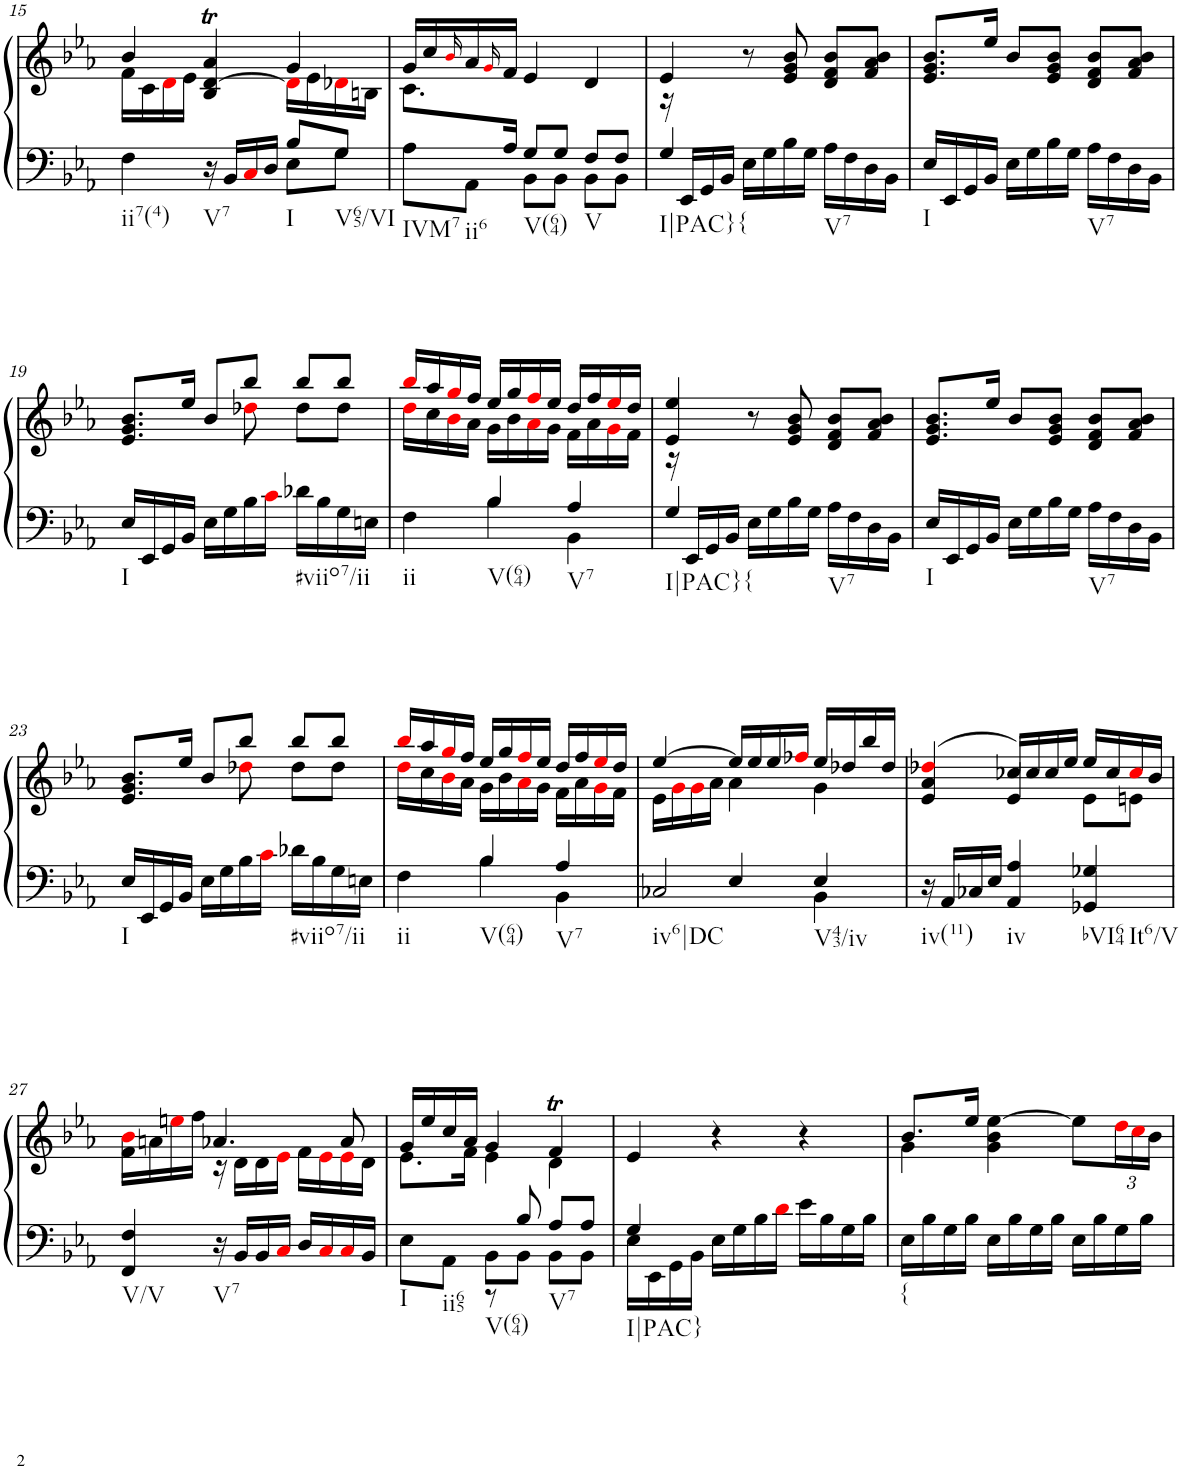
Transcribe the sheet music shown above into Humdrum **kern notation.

**kern	**kern
*part1	*part1
*staff2	*staff1
*I"Piano	*
*I'Pno.	*
!!LO:PB:g=z
*clefF4	*clefG2
*k[b-e-a-]	*k[b-e-a-]
*M3/4	*M3/4
=15	=15
*^	*^
!LO:TX:b:t=ii7(4)	!	!	!
4F\	2ryy	4b-/	16f\LL
.	.	.	16c\
.	.	.	16di\
.	.	.	16e-\JJ
!LO:TX:b:t=V7	!	!	!
16r	.	4a-T/	4B-/ [4d/
16BB-/LL	.	.	.
16Ci/	.	.	.
16D/JJ	.	.	.
!LO:TX:b:t=I	!	!	!
8E-\L	8B-/L	4g/	16di\LL]
.	.	.	16e-\
!LO:TX:b:t=V65/VI	!	!	!
8G\J	8G/J	.	16d-Xi\
.	.	.	16Bn\JJ
=16	=16	=16	=16
!LO:TX:b:t=IVM7	!	!	!
8A-\L	8.ryy	16g/LL	8.c\L
.	.	16cc/	.
.	.	16qb-i/	.
!LO:TX:b:t=ii6	!	!	!
8AA-\J	.	16a-/	.
.	.	16qgi/	.
.	16A-/Jk	16f/JJ	2ryy
!LO:TX:b:t=V(64)	!	!	!
8BB-\L	8G/L	4e-/	.
8BB-\J	8G/J	.	.
!LO:TX:b:t=V	!	!	!
8BB-\L	8F/L	4d/	.
8BB-\J	8F/J	.	.
.	.	.	16ryy
=17	=17	=17	=17
!LO:TX:b:t=I|PAC}{	!	!	!
*	*	*v	*v
16r	4G/	4e-/
16EE-/LL	.	.
16GG/	.	.
16BB-/JJ	.	.
16E-\LL	2ryy	8r
16G\	.	.
16B-\	.	8e-/ 8g/ 8b-/
16G\JJ	.	.
!LO:TX:b:t=V7	!	!
16A-\LL	.	8d/ 8f/ 8b-/L
16F\	.	.
16D\	.	8f/ 8a-/ 8b-/J
16BB-\JJ	.	.
*v	*v	*
=18	=18
!LO:TX:b:t=I	!
16E-/LL	8.e-/ 8.g/ 8.b-/L
16EE-/	.
16GG/	.
16BB-/JJ	16ee-/Jk
16E-\LL	8b-/L
16G\	.
16B-\	8e-/ 8g/ 8b-/J
16G\JJ	.
!LO:TX:b:t=V7	!
16A-\LL	8d/ 8f/ 8b-/L
16F\	.
16D\	8f/ 8a-/ 8b-/J
16BB-\JJ	.
!!LO:LB:g=z
=19	=19
*	*^
!LO:TX:b:t=I	!	!
16E-/LL	8.e-/ 8.g/ 8.b-/L	4.ryy
16EE-/	.	.
16GG/	.	.
16BB-/JJ	16ee-/Jk	.
16E-\LL	8b-/L	.
16G\	.	.
16B-\	8bb-/J	8dd-Xi\
16ci\JJ	.	.
!LO:TX:b:t=#viio7/ii	!	!
16d-X\LL	8bb-/L	8dd-\L
16B-\	.	.
16G\	8bb-/J	8dd-\J
16En\JJ	.	.
=20	=20	=20
*^	*	*
!LO:TX:b:t=ii	!	!	!
4F\	4ryy	16bb-i/LL	16ddi\LL
.	.	16aa-/	16cc\
.	.	16ggi/	16b-i\
.	.	16ff/JJ	16a-\JJ
!LO:TX:b:t=V(64)	!	!	!
4B-/	4B-\	16ee-/LL	16g\LL
.	.	16gg/	16b-\
.	.	16ffi/	16a-i\
.	.	16ee-/JJ	16g\JJ
!LO:TX:b:t=V7	!	!	!
4A-/	4BB-\	16dd/LL	16f\LL
.	.	16ff/	16a-\
.	.	16ee-i/	16gi\
.	.	16dd/JJ	16f\JJ
=21	=21	=21	=21
!LO:TX:b:t=I|PAC}{	!	!	!
*	*	*v	*v
16r	4G/	4e-/ 4ee-/
16EE-/LL	.	.
16GG/	.	.
16BB-/JJ	.	.
16E-\LL	2ryy	8r
16G\	.	.
16B-\	.	8e-/ 8g/ 8b-/
16G\JJ	.	.
!LO:TX:b:t=V7	!	!
16A-\LL	.	8d/ 8f/ 8b-/L
16F\	.	.
16D\	.	8f/ 8a-/ 8b-/J
16BB-\JJ	.	.
*v	*v	*
=22	=22
!LO:TX:b:t=I	!
16E-/LL	8.e-/ 8.g/ 8.b-/L
16EE-/	.
16GG/	.
16BB-/JJ	16ee-/Jk
16E-\LL	8b-/L
16G\	.
16B-\	8e-/ 8g/ 8b-/J
16G\JJ	.
!LO:TX:b:t=V7	!
16A-\LL	8d/ 8f/ 8b-/L
16F\	.
16D\	8f/ 8a-/ 8b-/J
16BB-\JJ	.
!!LO:LB:g=z
=23	=23
*	*^
!LO:TX:b:t=I	!	!
16E-/LL	8.e-/ 8.g/ 8.b-/L	4.ryy
16EE-/	.	.
16GG/	.	.
16BB-/JJ	16ee-/Jk	.
16E-\LL	8b-/L	.
16G\	.	.
16B-\	8bb-/J	8dd-Xi\
16ci\JJ	.	.
!LO:TX:b:t=#viio7/ii	!	!
16d-X\LL	8bb-/L	8dd-\L
16B-\	.	.
16G\	8bb-/J	8dd-\J
16En\JJ	.	.
=24	=24	=24
*^	*	*
!LO:TX:b:t=ii	!	!	!
4F\	4ryy	16bb-i/LL	16ddi\LL
.	.	16aa-/	16cc\
.	.	16ggi/	16b-i\
.	.	16ff/JJ	16a-\JJ
!LO:TX:b:t=V(64)	!	!	!
4B-/	4B-\	16ee-/LL	16g\LL
.	.	16gg/	16b-\
.	.	16ffi/	16a-i\
.	.	16ee-/JJ	16g\JJ
!LO:TX:b:t=V7	!	!	!
4A-/	4BB-\	16dd/LL	16f\LL
.	.	16ff/	16a-\
.	.	16ee-i/	16gi\
.	.	16dd/JJ	16f\JJ
=25	=25	=25	=25
!LO:TX:b:t=iv6|DC	!	!	!
2C-X/	4ryy	[4ee-/	16e-\LL
.	.	.	16gi\
.	.	.	16gi\
.	.	.	16a-\JJ
.	4E-/	16ee-/LL]	4a-\
.	.	16ee-/	.
.	.	16ee-/	.
.	.	16ff-Xi/JJ	.
!LO:TX:b:t=V43/iv	!	!	!
4E-/	4BB-\	16ee-/LL	4g\
.	.	16dd-X/	.
.	.	16bb-/	.
.	.	16dd-/JJ	.
=26	=26	=26	=26
!LO:TX:b:t=iv(11)	!	!	!
16r	4ryy	(4e-/ 4a-/ 4dd-Xi/	4ryy
16AA-/LL	.	.	.
16C-X/	.	.	.
16E-/JJ	.	.	.
!LO:TX:b:t=iv	!	!	!
4A-/	4AA-/	16cc-X/LL)	4e-/
.	.	16cc-/	.
.	.	16cc-/	.
.	.	16ee-/JJ	.
!LO:TX:b:t=bVI64	!	!	!
!LO:TX:b:t=It6/V	!	!	!
4G-X/	4GG-X/	16ee-/LL	8e-\L
.	.	16cc-/	.
.	.	16cc-i/	8en\J
.	.	16b-/JJ	.
*v	*v	*	*
!!LO:LB:g=z	!!
=27	=27	=27
!LO:TX:b:t=V/V	!	!
4FF/ 4F/	16f\ 16b-i\LL	4ryy
.	16an\	.
.	16eeni\	.
.	16ff\JJ	.
!LO:TX:b:t=V7	!	!
16r	4.a-X/	16r
16BB-/LL	.	16d\LL
16BB-/	.	16d\
16Ci/JJ	.	16e-i\JJ
16D/LL	.	16f\LL
16Ci/	.	16e-i\
16Ci/	8a-/	16e-i\
16BB-/JJ	.	16d\JJ
=28	=28	=28
*^	*	*
!LO:TX:b:t=I	!	!	!
8E-\L	4ryy	16g/LL	8.e-\L
.	.	16ee-/	.
!LO:TX:b:t=ii65	!	!	!
8AA-\J	.	16cc/	.
.	.	16a-/JJ	16f\Jk
!LO:TX:b:t=V(64)	!	!	!
8BB-\L	8r	4g/	4e-\
8BB-\J	8B-/	.	.
!LO:TX:b:t=V7	!	!	!
8BB-\L	8A-/L	4fT/	4d\
8BB-\J	8A-/J	.	.
*	*	*v	*v
=29	=29	=29
!LO:TX:b:t=I|PAC}	!	!
16E-\LL	4G/	4e-/
16EE-\	.	.
16GG\	.	.
16BB-\JJ	.	.
16E-\LL	2ryy	4r
16G\	.	.
16B-\	.	.
16di\JJ	.	.
16e-\LL	.	4r
16B-\	.	.
16G\	.	.
16B-\JJ	.	.
*v	*v	*
=30	=30
*	*^
!LO:TX:b:t={	!	!
16E-\LL	8.b-/L	4g\
16B-\	.	.
16G\	.	.
16B-\JJ	16ee-/Jk	.
16E-\LL	4g\ 4b-\ [4ee-\	2ryy
16B-\	.	.
16G\	.	.
16B-\JJ	.	.
16E-\LL	8ee-\L]	.
16B-\	.	.
*	*Xbrackettup	*
16G\	24ddi\L	.
.	24cci\	.
16B-\JJ	.	.
.	24b-\JJ	.
*	*v	*v
=	=
*-	*-
